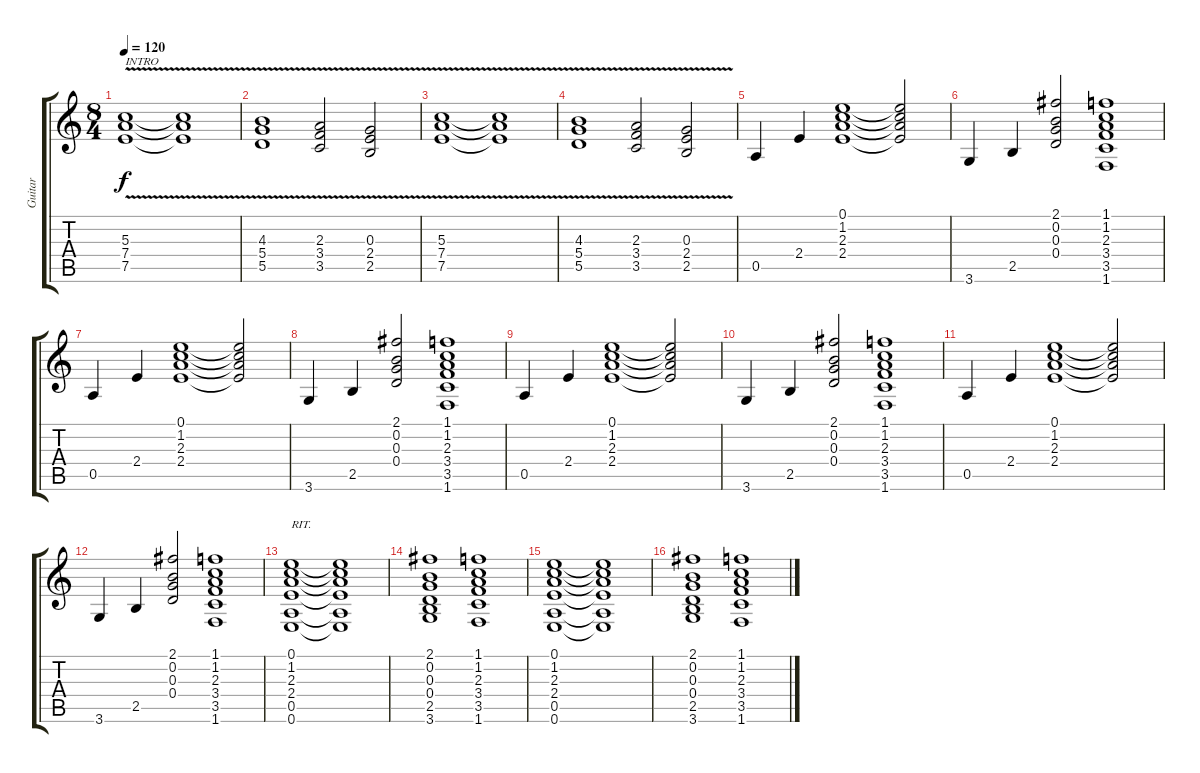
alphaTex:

\track ("Guitar" "Guitar") {instrument fretlessbass}
\staff {score tabs}
\tuning (E4 B3 G3 D3 A2 E2) {hide}
\ts (8 4)
\tempo 120
\clef g2
\ks c
(5.3{v} 7.4{v} 7.5{v}).1{txt "INTRO" dy f instrument fretlessbass} (5.3{t} 7.4{t} 7.5{t}).1 |
(4.3{v} 5.4{v} 5.5{v}).1 (2.3{v} 3.4{v} 3.5{v}).2 (0.3{v} 2.4{v} 2.5{v}).2 |
(5.3{v} 7.4{v} 7.5{v}).1 (5.3{t} 7.4{t} 7.5{t}).1 |
(4.3{v} 5.4{v} 5.5{v}).1 (2.3{v} 3.4{v} 3.5{v}).2 (0.3{v} 2.4{v} 2.5{v}).2 |
0.5.4 2.4.4 (0.1 1.2 2.3 2.4).1 (0.1{t} 1.2{t} 2.3{t} 2.4{t}).2 |
3.6.4 2.5.4 (2.1 0.2 0.3 0.4).2 (1.1 1.2 2.3 3.4 3.5 1.6).1 |
0.5.4 2.4.4 (0.1 1.2 2.3 2.4).1 (0.1{t} 1.2{t} 2.3{t} 2.4{t}).2 |
3.6.4 2.5.4 (2.1 0.2 0.3 0.4).2 (1.1 1.2 2.3 3.4 3.5 1.6).1 |
0.5.4 2.4.4 (0.1 1.2 2.3 2.4).1 (0.1{t} 1.2{t} 2.3{t} 2.4{t}).2 |
3.6.4 2.5.4 (2.1 0.2 0.3 0.4).2 (1.1 1.2 2.3 3.4 3.5 1.6).1 |
0.5.4 2.4.4 (0.1 1.2 2.3 2.4).1 (0.1{t} 1.2{t} 2.3{t} 2.4{t}).2 |
3.6.4{txt ""} 2.5.4 (2.1 0.2 0.3 0.4).2 (1.1 1.2 2.3 3.4 3.5 1.6).1 |
(0.1 1.2 2.3 2.4 0.5 0.6).1{txt "RIT."} (0.1{t} 1.2{t} 2.3{t} 2.4{t} 0.5{t} 0.6{t}).1 |
(2.1 0.2 0.3 0.4 2.5 3.6).1 (1.1 1.2 2.3 3.4 3.5 1.6).1 |
(0.1 1.2 2.3 2.4 0.5 0.6).1 (0.1{t} 1.2{t} 2.3{t} 2.4{t} 0.5{t} 0.6{t}).1 |
(2.1 0.2 0.3 0.4 2.5 3.6).1 (1.1 1.2 2.3 3.4 3.5 1.6).1
